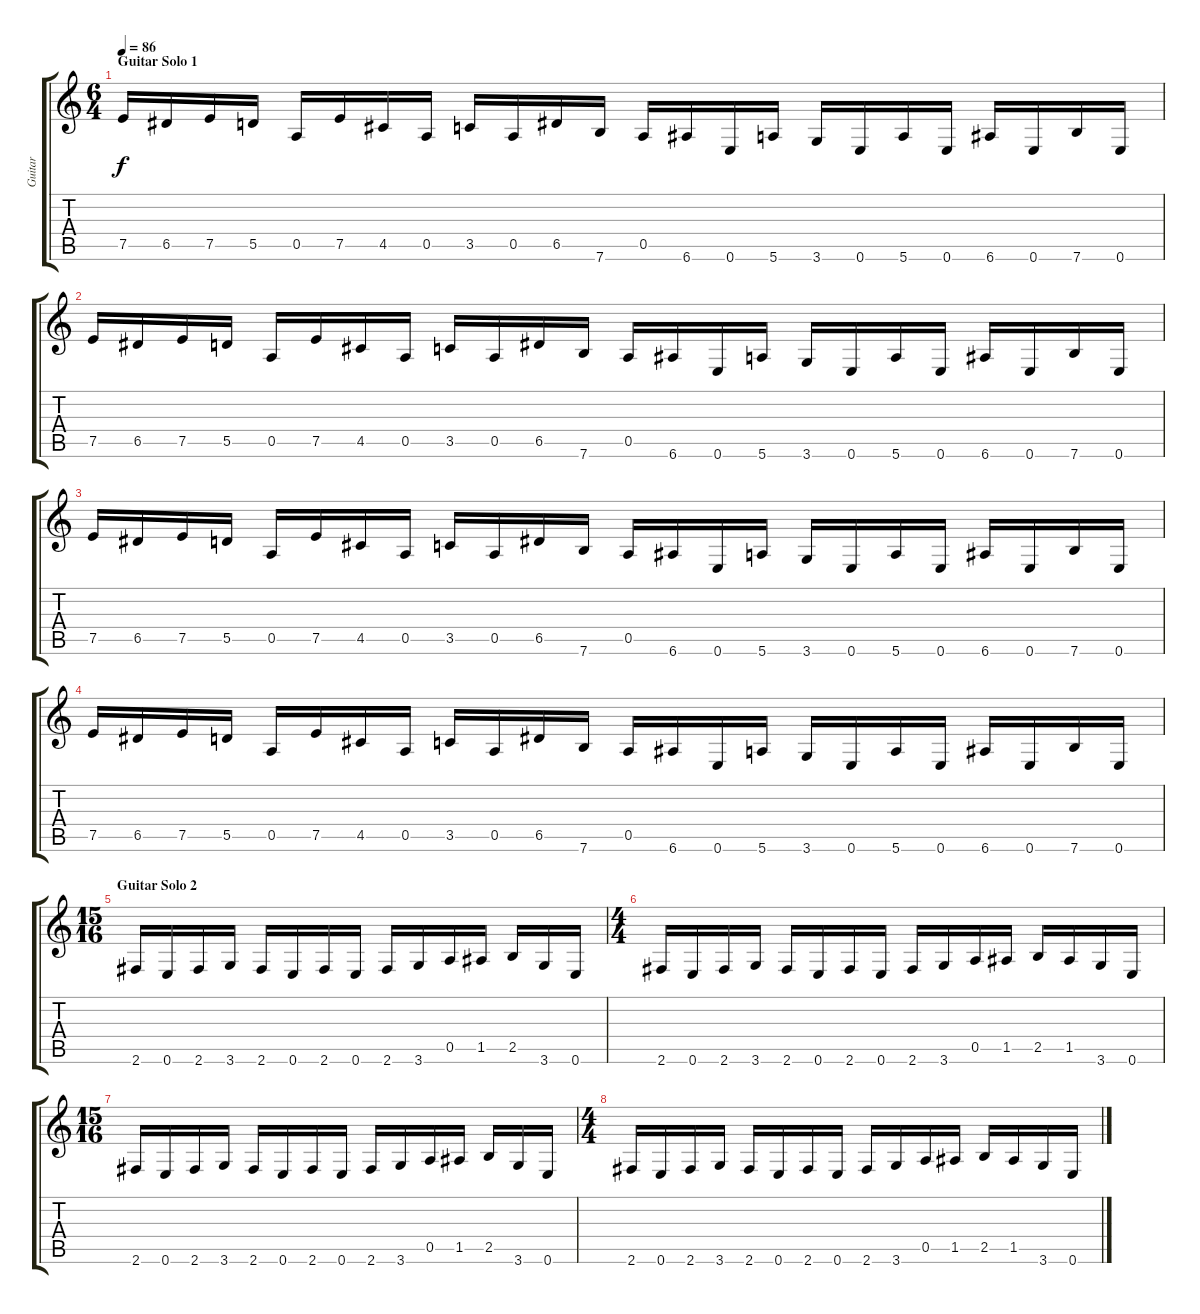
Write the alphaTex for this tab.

\track ("Guitar" "Guitar") {instrument distortionguitar}
\staff {score tabs}
\tuning (E4 B3 G3 D3 A2 E2) {hide}
\ts (6 4)
\section ("" "Guitar Solo 1")
\tempo 86
\clef g2
\ks c
7.5.16{dy f} 6.5.16 7.5.16 5.5.16 0.5.16 7.5.16 4.5.16 0.5.16 3.5.16 0.5.16 6.5.16 7.6.16 0.5.16 6.6.16 0.6.16 5.6.16 3.6.16 0.6.16 5.6.16 0.6.16 6.6.16 0.6.16 7.6.16 0.6.16 |
7.5.16 6.5.16 7.5.16 5.5.16 0.5.16 7.5.16 4.5.16 0.5.16 3.5.16 0.5.16 6.5.16 7.6.16 0.5.16 6.6.16 0.6.16 5.6.16 3.6.16 0.6.16 5.6.16 0.6.16 6.6.16 0.6.16 7.6.16 0.6.16 |
7.5.16 6.5.16 7.5.16 5.5.16 0.5.16 7.5.16 4.5.16 0.5.16 3.5.16 0.5.16 6.5.16 7.6.16 0.5.16 6.6.16 0.6.16 5.6.16 3.6.16 0.6.16 5.6.16 0.6.16 6.6.16 0.6.16 7.6.16 0.6.16 |
7.5.16 6.5.16 7.5.16 5.5.16 0.5.16 7.5.16 4.5.16 0.5.16 3.5.16 0.5.16 6.5.16 7.6.16 0.5.16 6.6.16 0.6.16 5.6.16 3.6.16 0.6.16 5.6.16 0.6.16 6.6.16 0.6.16 7.6.16 0.6.16 |
\ts (15 16)
\section ("" "Guitar Solo 2")
2.6.16 0.6.16 2.6.16 3.6.16 2.6.16 0.6.16 2.6.16 0.6.16 2.6.16 3.6.16 0.5.16 1.5.16 2.5.16 3.6.16 0.6.16 |
\ts (4 4)
2.6.16 0.6.16 2.6.16 3.6.16 2.6.16 0.6.16 2.6.16 0.6.16 2.6.16 3.6.16 0.5.16 1.5.16 2.5.16 1.5.16 3.6.16 0.6.16 |
\ts (15 16)
2.6.16 0.6.16 2.6.16 3.6.16 2.6.16 0.6.16 2.6.16 0.6.16 2.6.16 3.6.16 0.5.16 1.5.16 2.5.16 3.6.16 0.6.16 |
\ts (4 4)
2.6.16 0.6.16 2.6.16 3.6.16 2.6.16 0.6.16 2.6.16 0.6.16 2.6.16 3.6.16 0.5.16 1.5.16 2.5.16 1.5.16 3.6.16 0.6.16
